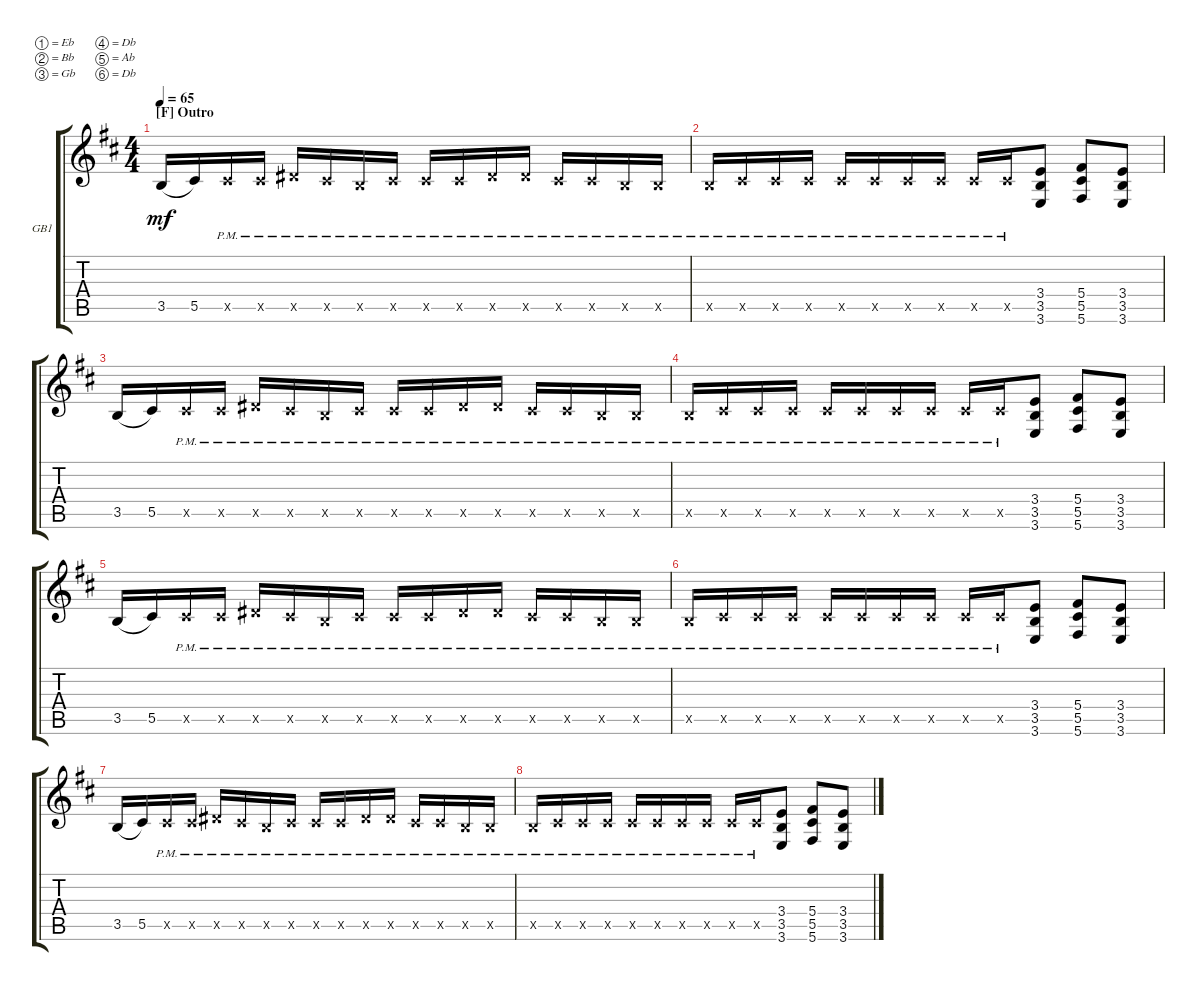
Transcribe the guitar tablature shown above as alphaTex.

\defaultSystemsLayout 4
\bracketExtendMode groupsimilarinstruments
\firstSystemTrackNameOrientation horizontal
\otherSystemsTrackNameOrientation horizontal
\track ("Guitarra Base 1" "GB1") {multiBarRest instrument distortionguitar}
\staff {score tabs}
\tuning (Eb4 Bb3 Gb3 Db3 Ab2 Db2)
\ts (4 4)
\section ("F" "Outro")
\tempo 65
\clef g2
\ks d
3.5.16{dy mf legatoorigin} 5.5.16 5.5{pm x}.16 5.5{pm x}.16 7.5{pm x}.16 5.5{pm x}.16 3.5{pm x}.16 5.5{pm x}.16 5.5{pm x}.16 5.5{pm x}.16 7.5{pm x}.16 7.5{pm x}.16 5.5{pm x}.16 5.5{pm x}.16 3.5{pm x}.16 3.5{pm x}.16 |
3.5{pm x}.16 5.5{pm x}.16 5.5{pm x}.16 5.5{pm x}.16 5.5{pm x}.16 5.5{pm x}.16 5.5{pm x}.16 5.5{pm x}.16 5.5{pm x}.16 5.5{pm x}.16 (3.5 3.6 3.4).8 (5.6 5.5 5.4).8 (3.5 3.6 3.4).8 |
3.5.16{legatoorigin} 5.5.16 5.5{pm x}.16 5.5{pm x}.16 7.5{pm x}.16 5.5{pm x}.16 3.5{pm x}.16 5.5{pm x}.16 5.5{pm x}.16 5.5{pm x}.16 7.5{pm x}.16 7.5{pm x}.16 5.5{pm x}.16 5.5{pm x}.16 3.5{pm x}.16 3.5{pm x}.16 |
3.5{pm x}.16 5.5{pm x}.16 5.5{pm x}.16 5.5{pm x}.16 5.5{pm x}.16 5.5{pm x}.16 5.5{pm x}.16 5.5{pm x}.16 5.5{pm x}.16 5.5{pm x}.16 (3.5 3.6 3.4).8 (5.6 5.5 5.4).8 (3.5 3.6 3.4).8 |
3.5.16{legatoorigin} 5.5.16 5.5{pm x}.16 5.5{pm x}.16 7.5{pm x}.16 5.5{pm x}.16 3.5{pm x}.16 5.5{pm x}.16 5.5{pm x}.16 5.5{pm x}.16 7.5{pm x}.16 7.5{pm x}.16 5.5{pm x}.16 5.5{pm x}.16 3.5{pm x}.16 3.5{pm x}.16 |
3.5{pm x}.16 5.5{pm x}.16 5.5{pm x}.16 5.5{pm x}.16 5.5{pm x}.16 5.5{pm x}.16 5.5{pm x}.16 5.5{pm x}.16 5.5{pm x}.16 5.5{pm x}.16 (3.5 3.6 3.4).8 (5.6 5.5 5.4).8 (3.5 3.6 3.4).8 |
3.5.16{legatoorigin} 5.5.16 5.5{pm x}.16 5.5{pm x}.16 7.5{pm x}.16 5.5{pm x}.16 3.5{pm x}.16 5.5{pm x}.16 5.5{pm x}.16 5.5{pm x}.16 7.5{pm x}.16 7.5{pm x}.16 5.5{pm x}.16 5.5{pm x}.16 3.5{pm x}.16 3.5{pm x}.16 |
3.5{pm x}.16 5.5{pm x}.16 5.5{pm x}.16 5.5{pm x}.16 5.5{pm x}.16 5.5{pm x}.16 5.5{pm x}.16 5.5{pm x}.16 5.5{pm x}.16 5.5{pm x}.16 (3.5 3.6 3.4).8 (5.6 5.5 5.4).8 (3.5 3.6 3.4).8
